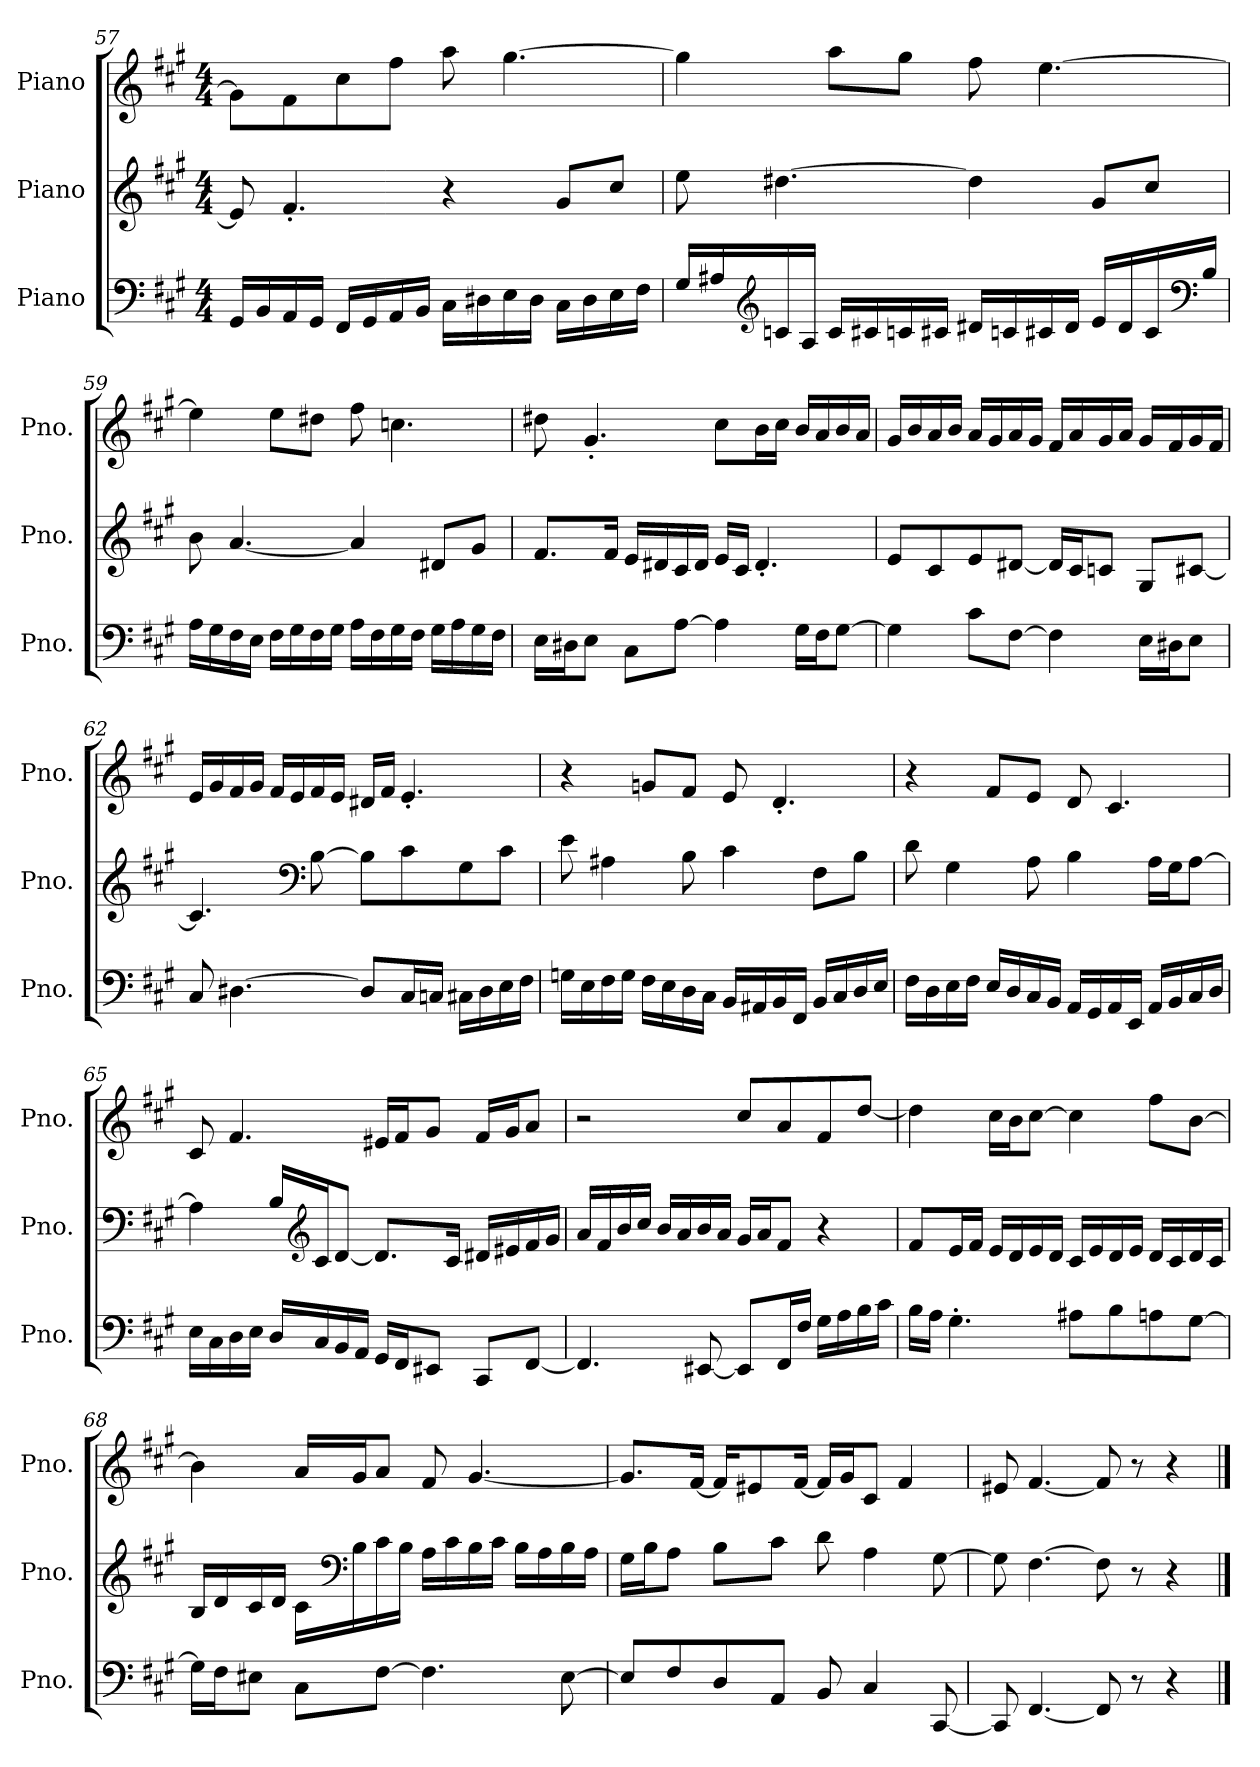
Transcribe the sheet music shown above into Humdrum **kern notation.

**kern	**kern	**kern
*part3	*part2	*part1
*staff3	*staff2	*staff1
*I"Piano	*I"Piano	*I"Piano
*I'Pno.	*I'Pno.	*I'Pno.
*clefF4	*clefG2	*clefG2
*k[f#c#g#]	*k[f#c#g#]	*k[f#c#g#]
*M4/4	*M4/4	*M4/4
=57	=57	=57
16GG#/LL	8e#/]	8g#\L]
16BB/	.	.
16AA/	4.f#'/	8f#\
16GG#/JJ	.	.
16FF#/LL	.	8cc#\
16GG#/	.	.
16AA/	.	8ff#\J
16BB/JJ	.	.
16C#\LL	4r	8aa\
16D#X\	.	.
16E\	.	[4.gg#\
16D#\JJ	.	.
16C#\LL	8g#/L	.
16D#\	.	.
16E\	8cc#/J	.
16F#\JJ	.	.
!!LO:LB:g=z
=58	=58	=58
16G#/LL	8ee\	4gg#\]
16A#X/	.	.
*clefG2	*	*
16cn/	[4.dd#X\	.
16A#/JJ	.	.
16c/LL	.	8aa\L
16c#X/	.	.
16cn/	.	8gg#\J
16c#X/JJ	.	.
16d#X/LL	4dd#\]	8ff#\
16cn/	.	.
16c#X/	.	[4.ee\
16d#/JJ	.	.
16e/LL	8g#/L	.
16d#/	.	.
16c#/	8cc#/J	.
*clefF4	*	*
16B/JJ	.	.
=59	=59	=59
16A\LL	8b\	4ee\]
16G#\	.	.
16F#\	[4.a/	.
16E\JJ	.	.
16F#\LL	.	8ee\L
16G#\	.	.
16F#\	.	8dd#X\J
16G#\JJ	.	.
16A\LL	4a/]	8ff#\
16F#\	.	.
16G#\	.	4.ccn\
16F#\JJ	.	.
16G#\LL	8d#X/L	.
16A\	.	.
16G#\	8g#/J	.
16F#\JJ	.	.
!!LO:LB:g=z
=60	=60	=60
16E\LL	8.f#/L	8dd#X\
16D#X\J	.	.
8E\J	.	4.g#'/
.	16f#/Jk	.
8C#\L	16e/LL	.
.	16d#X/	.
[8A\J	16c#/	.
.	16d#/JJ	.
4A\]	16e/LL	8cc#\L
.	16c#/JJ	.
.	4.d#'/	16b\L
.	.	16cc#\JJ
16G#\LL	.	16b/LL
16F#\J	.	16a/
[8G#\J	.	16b/
.	.	16a/JJ
=61	=61	=61
4G#\]	8e/L	16g#/LL
.	.	16b/
.	8c#/	16a/
.	.	16b/JJ
8c#\L	8e/	16a/LL
.	.	16g#/
[8F#\J	[8d#X/J	16a/
.	.	16g#/JJ
4F#\]	16d#/LL]	16f#/LL
.	16c#/J	16a/
.	8cn/J	16g#/
.	.	16a/JJ
16E\LL	8G#/L	16g#/LL
16D#X\J	.	16f#/
8E\J	[8c#X/J	16g#/
.	.	16f#/JJ
!!LO:PB:g=z
=62	=62	=62
8C#/	4.c#/]	16e/LL
.	.	16g#/
[4.D#X\	.	16f#/
.	.	16g#/JJ
.	.	16f#/LL
.	.	16e/
*	*clefF4	*
.	[8B\	16f#/
.	.	16e/JJ
8D#/L]	8B\L]	16d#X/LL
.	.	16f#/JJ
16C#/L	8c#\	4.e'/
16Cn/JJ	.	.
16C#X\LL	8G#\	.
16D#\	.	.
16E\	8c#\J	.
16F#\JJ	.	.
=63	=63	=63
16Gn\LL	8e\	4r
16E\	.	.
16F#\	4A#X\	.
16G\JJ	.	.
16F#\LL	.	8gn/L
16E\	.	.
16D\	8B\	8f#/J
16C#\JJ	.	.
16BB/LL	4c#\	8e/
16AA#X/	.	.
16BB/	.	4.d'/
16FF#/JJ	.	.
16BB/LL	8F#\L	.
16C#/	.	.
16D/	8B\J	.
16E/JJ	.	.
!!LO:LB:g=z
=64	=64	=64
16F#\LL	8d\	4r
16D\	.	.
16E\	4G#\	.
16F#\JJ	.	.
16E/LL	.	8f#/L
16D/	.	.
16C#/	8A\	8e/J
16BB/JJ	.	.
16AA/LL	4B\	8d/
16GG#/	.	.
16AA/	.	4.c#/
16EE/JJ	.	.
16AA/LL	16A\LL	.
16BB/	16G#\J	.
16C#/	[8A\J	.
16D/JJ	.	.
=65	=65	=65
16E\LL	4A\]	8c#/
16C#\	.	.
16D\	.	4.f#/
16E\JJ	.	.
16D/LL	16B/LL	.
*	*clefG2	*
16C#/	16c#/J	.
16BB/	[8d/J	.
16AA/JJ	.	.
16GG#/LL	8.d/L]	16e#X/LL
16FF#/J	.	16f#/J
8EE#X/J	.	8g#/J
.	16c#/Jk	.
8CC#/L	16d#X/LL	16f#/LL
.	16e#X/	16g#/J
[8FF#/J	16f#/	8a/J
.	16g#/JJ	.
!!LO:LB:g=z
=66	=66	=66
4.FF#/]	16a/LL	2r
.	16f#/	.
.	16b/	.
.	16cc#/JJ	.
.	16b/LL	.
.	16a/	.
[8EE#X/	16b/	.
.	16a/JJ	.
8EE#/L]	16g#/LL	8cc#/L
.	16a/J	.
16FF#/L	8f#/J	8a/
16F#/JJ	.	.
16G#\LL	4r	8f#/
16A\	.	.
16B\	.	[8dd/J
16c#\JJ	.	.
=67	=67	=67
16B\LL	8f#/L	4dd\]
16A\JJ	.	.
4.G#'\	16e/L	.
.	16f#/JJ	.
.	16e/LL	16cc#\LL
.	16d/	16b\J
.	16e/	[8cc#\J
.	16d/JJ	.
8A#X\L	16c#/LL	4cc#\]
.	16e/	.
8B\	16d/	.
.	16e/JJ	.
8An\	16d/LL	8ff#\L
.	16c#/	.
[8G#\J	16d/	[8b\J
.	16c#/JJ	.
!!LO:LB:g=z
=68	=68	=68
16G#\LL]	16B/LL	4b\]
16F#\J	16d/	.
8E#X\J	16c#/	.
.	16d/JJ	.
8C#\L	16c#\LL	16a/LL
*	*clefF4	*
.	16B\	16g#/J
[8F#\J	16c#\	8a/J
.	16B\JJ	.
4.F#\]	16A\LL	8f#/
.	16c#\	.
.	16B\	[4.g#/
.	16c#\JJ	.
.	16B\LL	.
.	16A\	.
[8E#\	16B\	.
.	16A\JJ	.
=69	=69	=69
8E#/L]	16G#\LL	8.g#/L]
.	16B\J	.
8F#/	8A\J	.
.	.	[16f#/Jk
8D/	8B\L	16f#/KL]
.	.	8e#X/
8AA/J	8c#\J	.
.	.	[16f#/Jk
8BB/	8d\	16f#/LL]
.	.	16g#/J
4C#/	4A\	8c#/J
.	.	4f#/
[8CC#/	[8G#\	.
=70	=70	=70
8CC#/]	8G#\]	8e#X/
[4.FF#/	[4.F#\	[4.f#/
8FF#/]	8F#\]	8f#/]
8r	8r	8r
4r	4r	4r
==	==	==
*-	*-	*-
